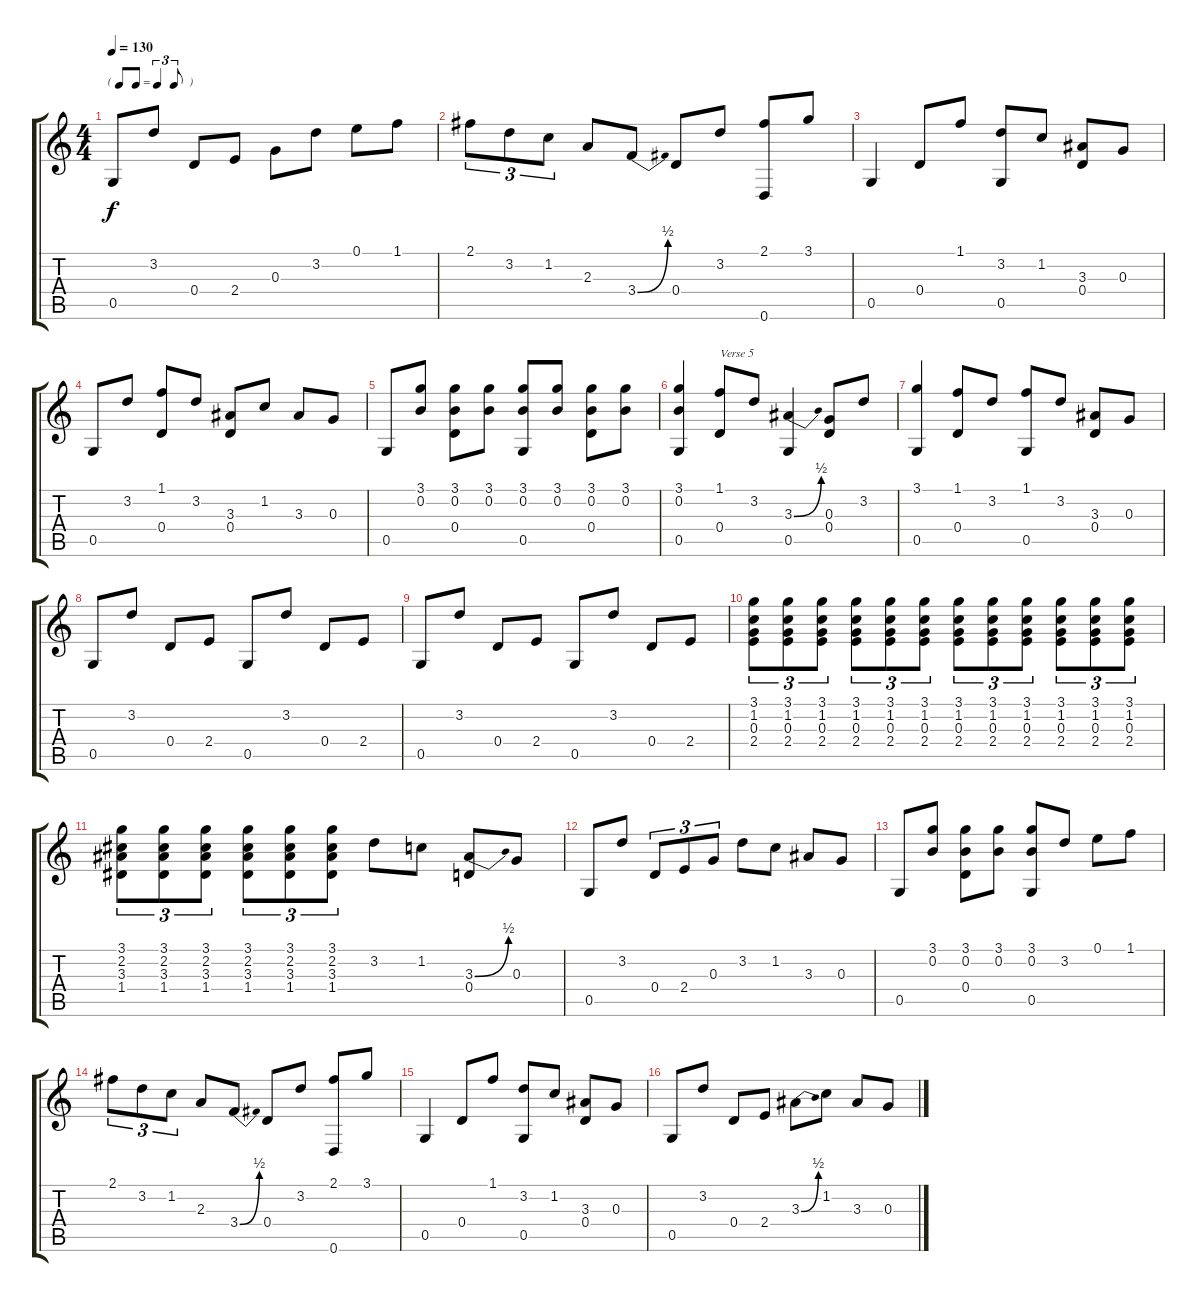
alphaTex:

\track "" {instrument acousticguitarnylon}
\staff {score tabs}
\tuning (E4 B3 G3 D3 G2 D2) {hide}
\ts (4 4)
\tf triplet8th
\tempo 130
\clef g2
\ks c
0.5.8{dy f} 3.2.8 0.4.8 2.4.8 0.3.8 3.2.8 0.1.8 1.1.8 |
2.1.8{tu (3 2)} 3.2.8{tu (3 2)} 1.2.8{tu (3 2)} 2.3.8 3.4{be (bend 0 0 60 2)}.8 0.4.8 3.2.8 (2.1 0.6).8 3.1.8 |
0.5.4 0.4.8 1.1.8 (3.2 0.5).8 1.2.8 (3.3 0.4).8 0.3.8 |
0.5.8 3.2.8 (1.1 0.4).8 3.2.8 (3.3 0.4).8 1.2.8 3.3.8 0.3.8 |
0.5.8 (3.1 0.2).8 (3.1 0.2 0.4).8 (3.1 0.2).8 (3.1 0.2 0.5).8 (3.1 0.2).8 (3.1 0.2 0.4).8 (3.1 0.2).8 |
(3.1 0.2 0.5).4 (1.1 0.4).8{txt "Verse 5"} 3.2.8 (3.3{be (bend 0 0 60 2)} 0.5).4 (0.3 0.4).8 3.2.8 |
(3.1 0.5).4 (1.1 0.4).8 3.2.8 (1.1 0.5).8 3.2.8 (3.3 0.4).8 0.3.8 |
0.5.8 3.2.8 0.4.8 2.4.8 0.5.8 3.2.8 0.4.8 2.4.8 |
0.5.8 3.2.8 0.4.8 2.4.8 0.5.8 3.2.8 0.4.8 2.4.8 |
(3.1 1.2 0.3 2.4).8{tu (3 2)} (3.1 1.2 0.3 2.4).8{tu (3 2)} (3.1 1.2 0.3 2.4).8{tu (3 2)} (3.1 1.2 0.3 2.4).8{tu (3 2)} (3.1 1.2 0.3 2.4).8{tu (3 2)} (3.1 1.2 0.3 2.4).8{tu (3 2)} (3.1 1.2 0.3 2.4).8{tu (3 2)} (3.1 1.2 0.3 2.4).8{tu (3 2)} (3.1 1.2 0.3 2.4).8{tu (3 2)} (3.1 1.2 0.3 2.4).8{tu (3 2)} (3.1 1.2 0.3 2.4).8{tu (3 2)} (3.1 1.2 0.3 2.4).8{tu (3 2)} |
(3.1 2.2 3.3 1.4).8{tu (3 2)} (3.1 2.2 3.3 1.4).8{tu (3 2)} (3.1 2.2 3.3 1.4).8{tu (3 2)} (3.1 2.2 3.3 1.4).8{tu (3 2)} (3.1 2.2 3.3 1.4).8{tu (3 2)} (3.1 2.2 3.3 1.4).8{tu (3 2)} 3.2.8 1.2.8 (3.3{be (bend 0 0 60 2)} 0.4).8 0.3.8 |
0.5.8 3.2.8 0.4.8{tu (3 2)} 2.4.8{tu (3 2)} 0.3.8{tu (3 2)} 3.2.8 1.2.8 3.3.8 0.3.8 |
0.5.8 (3.1 0.2).8 (3.1 0.2 0.4).8 (3.1 0.2).8 (3.1 0.2 0.5).8 3.2.8 0.1.8 1.1.8 |
2.1.8{tu (3 2)} 3.2.8{tu (3 2)} 1.2.8{tu (3 2)} 2.3.8 3.4{be (bend 0 0 60 2)}.8 0.4.8 3.2.8 (2.1 0.6).8 3.1.8 |
0.5.4 0.4.8 1.1.8 (3.2 0.5).8 1.2.8 (3.3 0.4).8 0.3.8 |
0.5.8 3.2.8 0.4.8 2.4.8 3.3{be (bend 0 0 60 2)}.8 1.2.8 3.3.8 0.3.8
